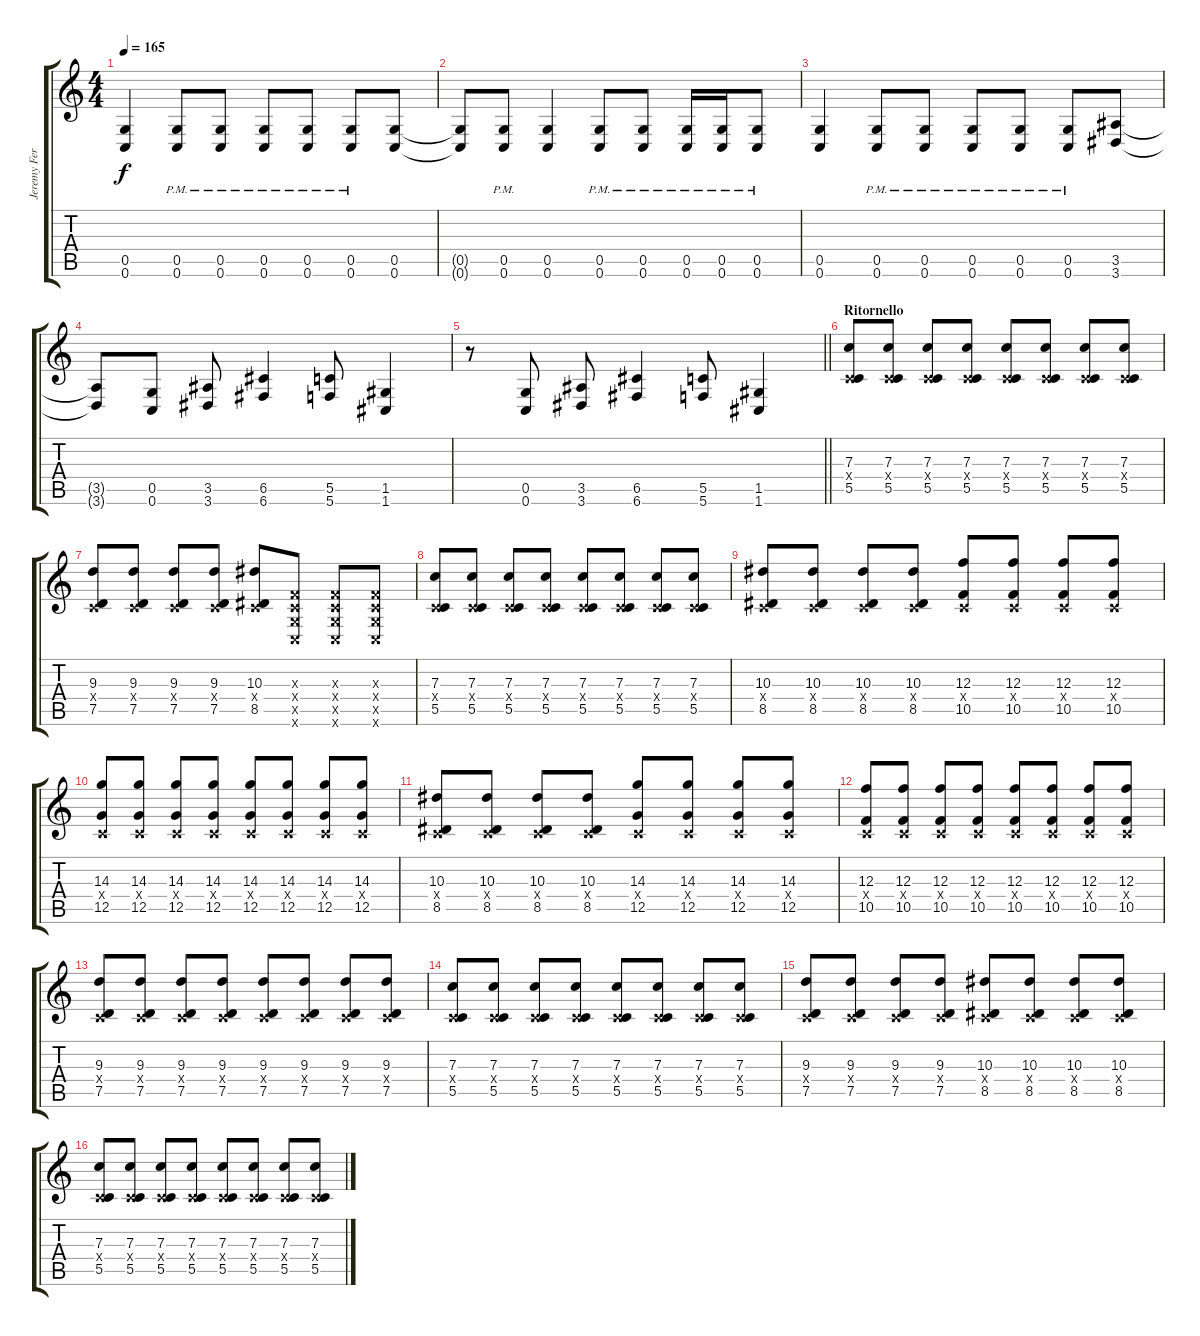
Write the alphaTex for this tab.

\track ("Jeremy Ferguson (Jinxx)" "Jeremy Fer") {instrument overdrivenguitar}
\staff {score tabs}
\tuning (D4 A3 F3 C3 G2 C2) {hide}
\ts (4 4)
\tempo 165
\clef g2
\ks c
(0.5 0.6).4{dy f} (0.5{pm} 0.6{pm}).8 (0.5{pm} 0.6{pm}).8 (0.5{pm} 0.6{pm}).8 (0.5{pm} 0.6{pm}).8 (0.5{pm} 0.6{pm}).8 (0.5 0.6).8 |
(0.5{t} 0.6{t}).8 (0.5{pm} 0.6{pm}).8 (0.5 0.6).4 (0.5{pm} 0.6{pm}).8 (0.5{pm} 0.6{pm}).8 (0.5{pm} 0.6{pm}).16 (0.5{pm} 0.6{pm}).16 (0.5{pm} 0.6{pm}).8 |
(0.5 0.6).4 (0.5{pm} 0.6{pm}).8 (0.5{pm} 0.6{pm}).8 (0.5{pm} 0.6{pm}).8 (0.5{pm} 0.6{pm}).8 (0.5{pm} 0.6{pm}).8 (3.5 3.6).8 |
(3.5{t} 3.6{t}).8 (0.5 0.6).8 (3.5 3.6).8 (6.5 6.6).4 (5.5 5.6).8 (1.5 1.6).4 |
\barLineRight lightlight
r.8 (0.5 0.6).8 (3.5 3.6).8 (6.5 6.6).4 (5.5 5.6).8 (1.5 1.6).4 |
\section ("" "Ritornello")
(7.3 0.4{x} 5.5).8 (7.3 0.4{x} 5.5).8 (7.3 0.4{x} 5.5).8 (7.3 0.4{x} 5.5).8 (7.3 0.4{x} 5.5).8 (7.3 0.4{x} 5.5).8 (7.3 0.4{x} 5.5).8 (7.3 0.4{x} 5.5).8 |
(9.3 0.4{x} 7.5).8 (9.3 0.4{x} 7.5).8 (9.3 0.4{x} 7.5).8 (9.3 0.4{x} 7.5).8 (10.3 0.4{x} 8.5).8 (0.3{x} 0.4{x} 0.5{x} 0.6{x}).8 (0.3{x} 0.4{x} 0.5{x} 0.6{x}).8 (0.3{x} 0.4{x} 0.5{x} 0.6{x}).8 |
(7.3 0.4{x} 5.5).8 (7.3 0.4{x} 5.5).8 (7.3 0.4{x} 5.5).8 (7.3 0.4{x} 5.5).8 (7.3 0.4{x} 5.5).8 (7.3 0.4{x} 5.5).8 (7.3 0.4{x} 5.5).8 (7.3 0.4{x} 5.5).8 |
(10.3 0.4{x} 8.5).8 (10.3 0.4{x} 8.5).8 (10.3 0.4{x} 8.5).8 (10.3 0.4{x} 8.5).8 (12.3 0.4{x} 10.5).8 (12.3 0.4{x} 10.5).8 (12.3 0.4{x} 10.5).8 (12.3 0.4{x} 10.5).8 |
(14.3 0.4{x} 12.5).8 (14.3 0.4{x} 12.5).8 (14.3 0.4{x} 12.5).8 (14.3 0.4{x} 12.5).8 (14.3 0.4{x} 12.5).8 (14.3 0.4{x} 12.5).8 (14.3 0.4{x} 12.5).8 (14.3 0.4{x} 12.5).8 |
(10.3 0.4{x} 8.5).8 (10.3 0.4{x} 8.5).8 (10.3 0.4{x} 8.5).8 (10.3 0.4{x} 8.5).8 (14.3 0.4{x} 12.5).8 (14.3 0.4{x} 12.5).8 (14.3 0.4{x} 12.5).8 (14.3 0.4{x} 12.5).8 |
(12.3 0.4{x} 10.5).8 (12.3 0.4{x} 10.5).8 (12.3 0.4{x} 10.5).8 (12.3 0.4{x} 10.5).8 (12.3 0.4{x} 10.5).8 (12.3 0.4{x} 10.5).8 (12.3 0.4{x} 10.5).8 (12.3 0.4{x} 10.5).8 |
(9.3 0.4{x} 7.5).8 (9.3 0.4{x} 7.5).8 (9.3 0.4{x} 7.5).8 (9.3 0.4{x} 7.5).8 (9.3 0.4{x} 7.5).8 (9.3 0.4{x} 7.5).8 (9.3 0.4{x} 7.5).8 (9.3 0.4{x} 7.5).8 |
(7.3 0.4{x} 5.5).8 (7.3 0.4{x} 5.5).8 (7.3 0.4{x} 5.5).8 (7.3 0.4{x} 5.5).8 (7.3 0.4{x} 5.5).8 (7.3 0.4{x} 5.5).8 (7.3 0.4{x} 5.5).8 (7.3 0.4{x} 5.5).8 |
(9.3 0.4{x} 7.5).8 (9.3 0.4{x} 7.5).8 (9.3 0.4{x} 7.5).8 (9.3 0.4{x} 7.5).8 (10.3 0.4{x} 8.5).8 (10.3 0.4{x} 8.5).8 (10.3 0.4{x} 8.5).8 (10.3 0.4{x} 8.5).8 |
(7.3 0.4{x} 5.5).8 (7.3 0.4{x} 5.5).8 (7.3 0.4{x} 5.5).8 (7.3 0.4{x} 5.5).8 (7.3 0.4{x} 5.5).8 (7.3 0.4{x} 5.5).8 (7.3 0.4{x} 5.5).8 (7.3 0.4{x} 5.5).8
